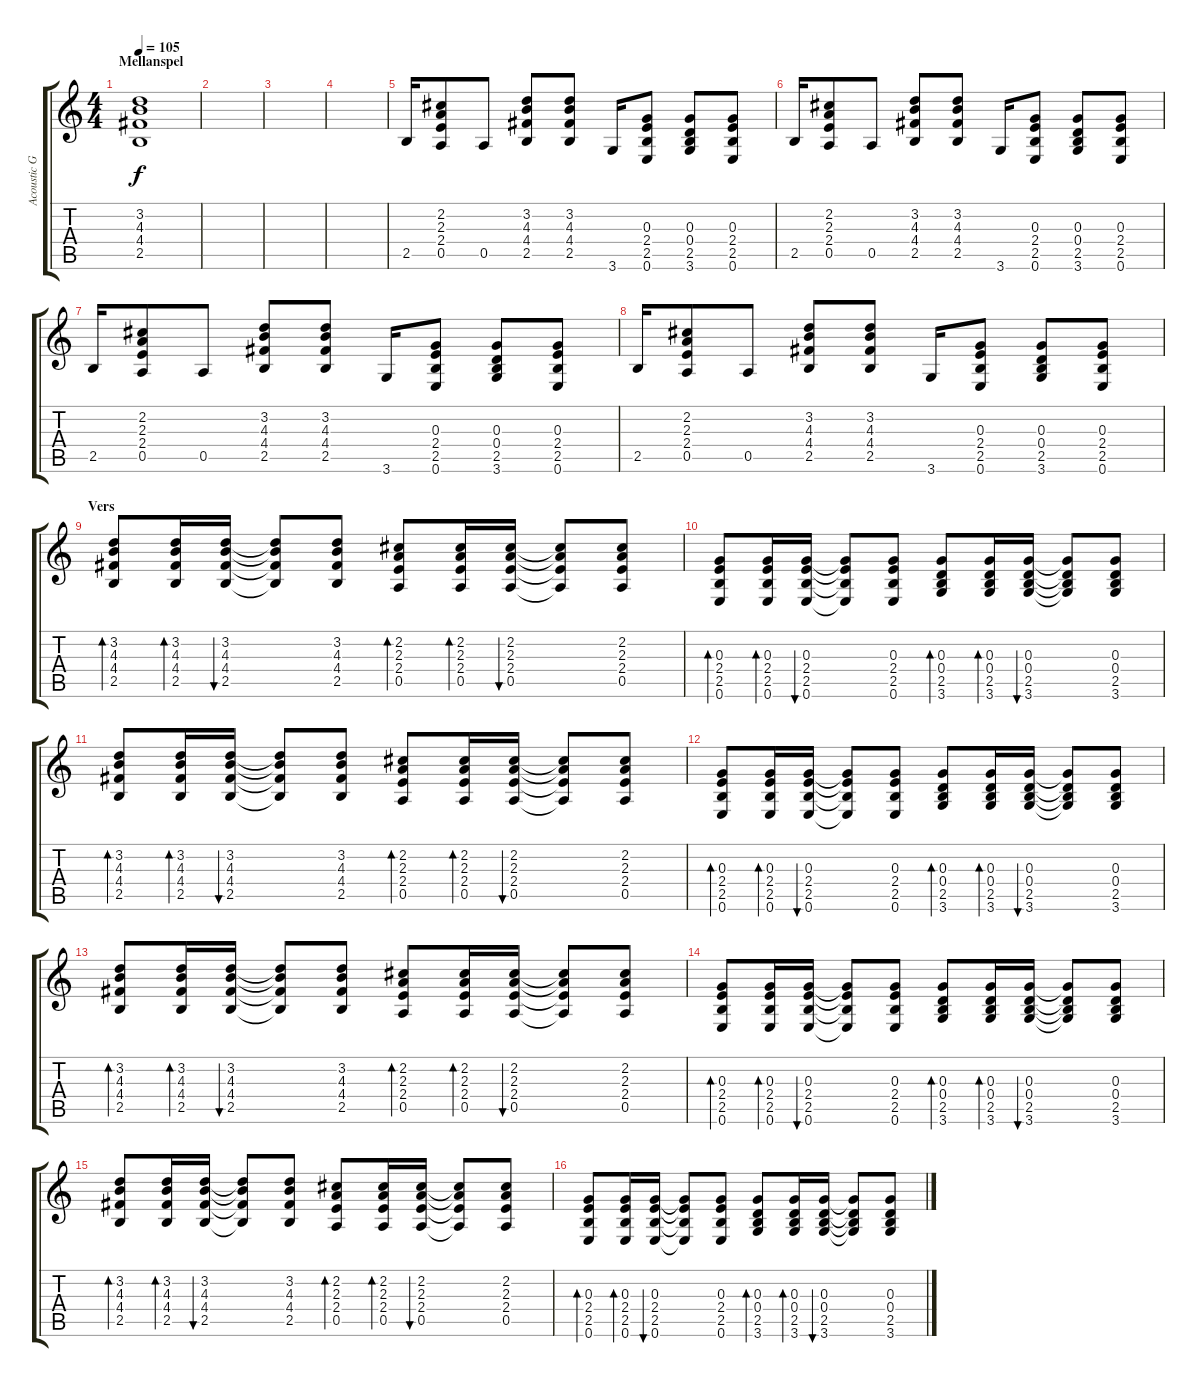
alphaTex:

\track ("Acoustic Guitar" "Acoustic G") {instrument acousticguitarnylon}
\staff {score tabs}
\tuning (E4 B3 G3 D3 A2 E2) {hide}
\ts (4 4)
\section ("" "Mellanspel")
\tempo 105
\clef g2
\ks c
(3.2 4.3 4.4 2.5).1{dy f} |
|
|
|
2.5.16 (2.2 2.3 2.4 0.5).8 0.5.8 (3.2 4.3 4.4 2.5).8 (3.2 4.3 4.4 2.5).8 3.6.16 (0.3 2.4 2.5 0.6).8 (0.3 0.4 2.5 3.6).8 (0.3 2.4 2.5 0.6).8 |
2.5.16 (2.2 2.3 2.4 0.5).8 0.5.8 (3.2 4.3 4.4 2.5).8 (3.2 4.3 4.4 2.5).8 3.6.16 (0.3 2.4 2.5 0.6).8 (0.3 0.4 2.5 3.6).8 (0.3 2.4 2.5 0.6).8 |
2.5.16 (2.2 2.3 2.4 0.5).8 0.5.8 (3.2 4.3 4.4 2.5).8 (3.2 4.3 4.4 2.5).8 3.6.16 (0.3 2.4 2.5 0.6).8 (0.3 0.4 2.5 3.6).8 (0.3 2.4 2.5 0.6).8 |
2.5.16 (2.2 2.3 2.4 0.5).8 0.5.8 (3.2 4.3 4.4 2.5).8 (3.2 4.3 4.4 2.5).8 3.6.16 (0.3 2.4 2.5 0.6).8 (0.3 0.4 2.5 3.6).8 (0.3 2.4 2.5 0.6).8 |
\section ("" "Vers")
(3.2 4.3 4.4 2.5).8{bd 30} (3.2 4.3 4.4 2.5).16{bd 30} (3.2 4.3 4.4 2.5).16{bu 30} (3.2{t} 4.3{t} 4.4{t} 2.5{t}).8 (3.2 4.3 4.4 2.5).8 (2.2 2.3 2.4 0.5).8{bd 30} (2.2 2.3 2.4 0.5).16{bd 30} (2.2 2.3 2.4 0.5).16{bu 30} (2.2{t} 2.3{t} 2.4{t} 0.5{t}).8 (2.2 2.3 2.4 0.5).8 |
(0.3 2.4 2.5 0.6).8{bd 30} (0.3 2.4 2.5 0.6).16{bd 30} (0.3 2.4 2.5 0.6).16{bu 30} (0.3{t} 2.4{t} 2.5{t} 0.6{t}).8 (0.3 2.4 2.5 0.6).8 (0.3 0.4 2.5 3.6).8{bd 30} (0.3 0.4 2.5 3.6).16{bd 30} (0.3 0.4 2.5 3.6).16{bu 30} (0.3{t} 0.4{t} 2.5{t} 3.6{t}).8 (0.3 0.4 2.5 3.6).8 |
(3.2 4.3 4.4 2.5).8{bd 30} (3.2 4.3 4.4 2.5).16{bd 30} (3.2 4.3 4.4 2.5).16{bu 30} (3.2{t} 4.3{t} 4.4{t} 2.5{t}).8 (3.2 4.3 4.4 2.5).8 (2.2 2.3 2.4 0.5).8{bd 30} (2.2 2.3 2.4 0.5).16{bd 30} (2.2 2.3 2.4 0.5).16{bu 30} (2.2{t} 2.3{t} 2.4{t} 0.5{t}).8 (2.2 2.3 2.4 0.5).8 |
(0.3 2.4 2.5 0.6).8{bd 30} (0.3 2.4 2.5 0.6).16{bd 30} (0.3 2.4 2.5 0.6).16{bu 30} (0.3{t} 2.4{t} 2.5{t} 0.6{t}).8 (0.3 2.4 2.5 0.6).8 (0.3 0.4 2.5 3.6).8{bd 30} (0.3 0.4 2.5 3.6).16{bd 30} (0.3 0.4 2.5 3.6).16{bu 30} (0.3{t} 0.4{t} 2.5{t} 3.6{t}).8 (0.3 0.4 2.5 3.6).8 |
(3.2 4.3 4.4 2.5).8{bd 30} (3.2 4.3 4.4 2.5).16{bd 30} (3.2 4.3 4.4 2.5).16{bu 30} (3.2{t} 4.3{t} 4.4{t} 2.5{t}).8 (3.2 4.3 4.4 2.5).8 (2.2 2.3 2.4 0.5).8{bd 30} (2.2 2.3 2.4 0.5).16{bd 30} (2.2 2.3 2.4 0.5).16{bu 30} (2.2{t} 2.3{t} 2.4{t} 0.5{t}).8 (2.2 2.3 2.4 0.5).8 |
(0.3 2.4 2.5 0.6).8{bd 30} (0.3 2.4 2.5 0.6).16{bd 30} (0.3 2.4 2.5 0.6).16{bu 30} (0.3{t} 2.4{t} 2.5{t} 0.6{t}).8 (0.3 2.4 2.5 0.6).8 (0.3 0.4 2.5 3.6).8{bd 30} (0.3 0.4 2.5 3.6).16{bd 30} (0.3 0.4 2.5 3.6).16{bu 30} (0.3{t} 0.4{t} 2.5{t} 3.6{t}).8 (0.3 0.4 2.5 3.6).8 |
(3.2 4.3 4.4 2.5).8{bd 30} (3.2 4.3 4.4 2.5).16{bd 30} (3.2 4.3 4.4 2.5).16{bu 30} (3.2{t} 4.3{t} 4.4{t} 2.5{t}).8 (3.2 4.3 4.4 2.5).8 (2.2 2.3 2.4 0.5).8{bd 30} (2.2 2.3 2.4 0.5).16{bd 30} (2.2 2.3 2.4 0.5).16{bu 30} (2.2{t} 2.3{t} 2.4{t} 0.5{t}).8 (2.2 2.3 2.4 0.5).8 |
(0.3 2.4 2.5 0.6).8{bd 30} (0.3 2.4 2.5 0.6).16{bd 30} (0.3 2.4 2.5 0.6).16{bu 30} (0.3{t} 2.4{t} 2.5{t} 0.6{t}).8 (0.3 2.4 2.5 0.6).8 (0.3 0.4 2.5 3.6).8{bd 30} (0.3 0.4 2.5 3.6).16{bd 30} (0.3 0.4 2.5 3.6).16{bu 30} (0.3{t} 0.4{t} 2.5{t} 3.6{t}).8 (0.3 0.4 2.5 3.6).8
